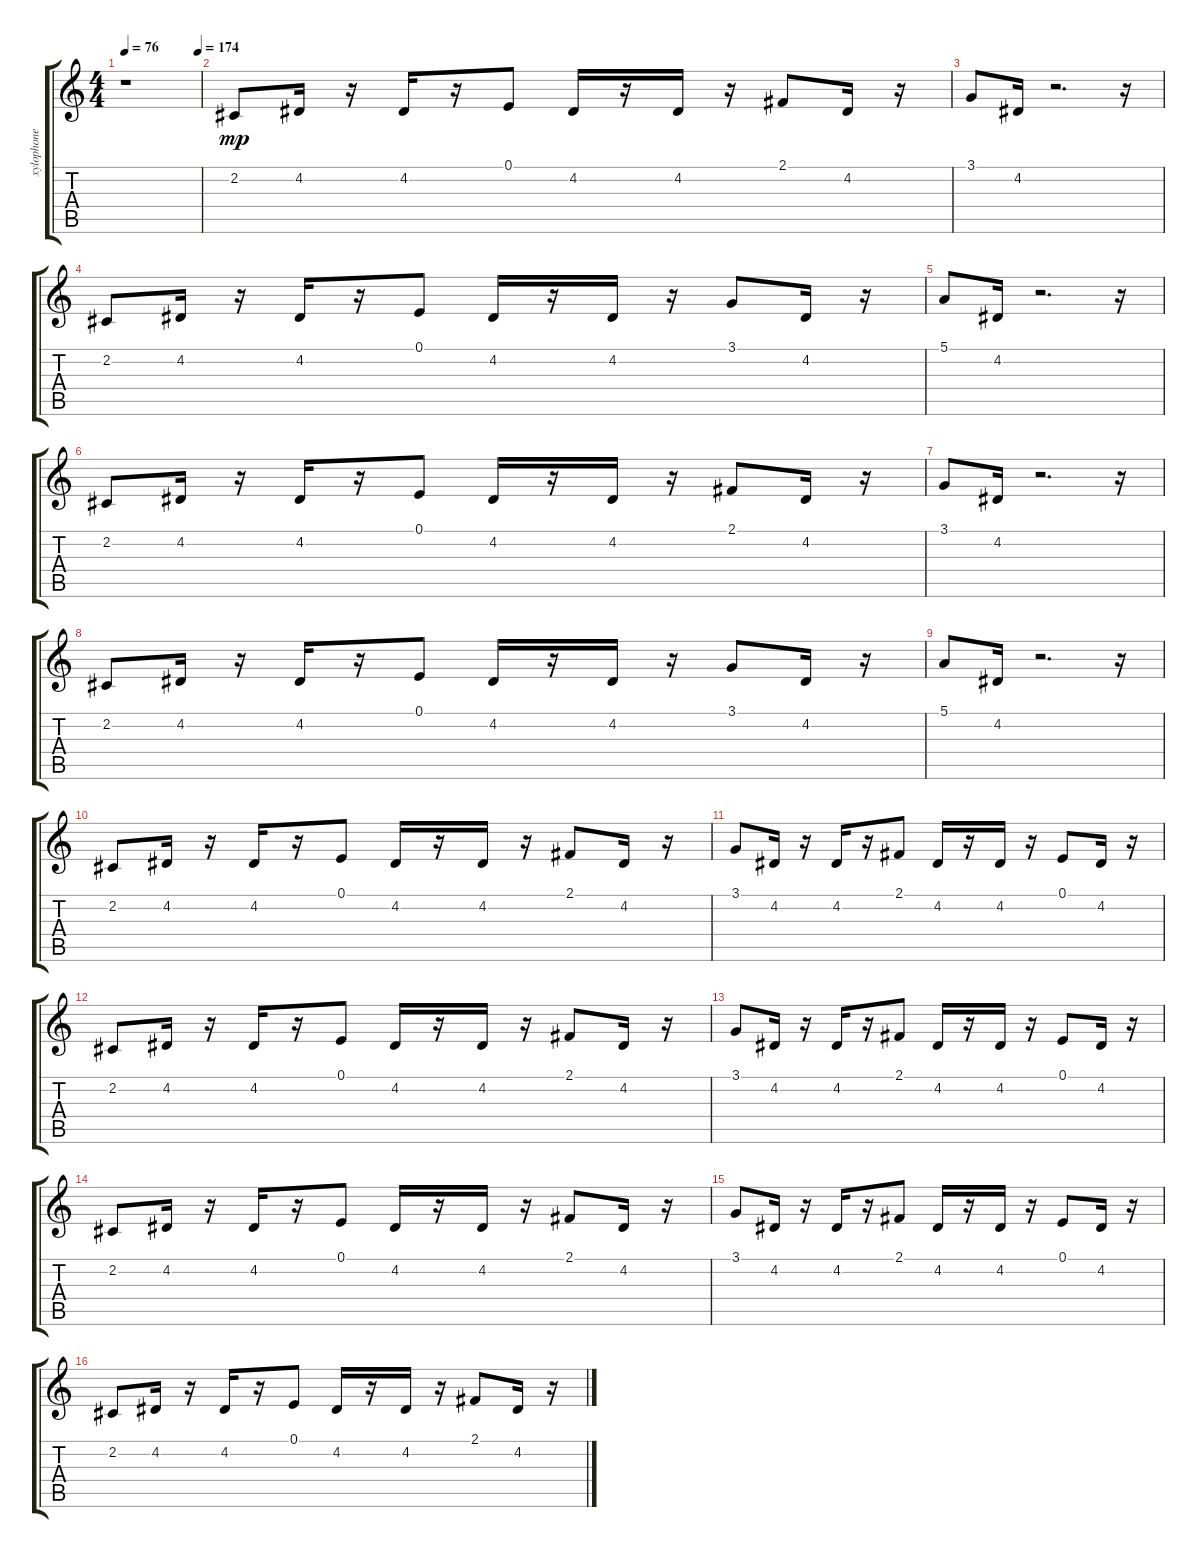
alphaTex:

\track ("xylophone" "xylophone") {instrument xylophone}
\staff {score tabs}
\tuning (E4 B3 G3 D3 A2 E2) {hide}
\ts (4 4)
\tempo 76
\tempo (174 0.96875)
\clef g2
\ks c
r.1{dy mp} |
2.2.8 4.2.16 r.16 4.2.16 r.16 0.1.8 4.2.16 r.16 4.2.16 r.16 2.1.8 4.2.16 r.16 |
3.1.8 4.2.16 r.2{d} r.16 |
2.2.8 4.2.16 r.16 4.2.16 r.16 0.1.8 4.2.16 r.16 4.2.16 r.16 3.1.8 4.2.16 r.16 |
5.1.8 4.2.16 r.2{d} r.16 |
2.2.8 4.2.16 r.16 4.2.16 r.16 0.1.8 4.2.16 r.16 4.2.16 r.16 2.1.8 4.2.16 r.16 |
3.1.8 4.2.16 r.2{d} r.16 |
2.2.8 4.2.16 r.16 4.2.16 r.16 0.1.8 4.2.16 r.16 4.2.16 r.16 3.1.8 4.2.16 r.16 |
5.1.8 4.2.16 r.2{d} r.16 |
2.2.8 4.2.16 r.16 4.2.16 r.16 0.1.8 4.2.16 r.16 4.2.16 r.16 2.1.8 4.2.16 r.16 |
3.1.8 4.2.16 r.16 4.2.16 r.16 2.1.8 4.2.16 r.16 4.2.16 r.16 0.1.8 4.2.16 r.16 |
2.2.8 4.2.16 r.16 4.2.16 r.16 0.1.8 4.2.16 r.16 4.2.16 r.16 2.1.8 4.2.16 r.16 |
3.1.8 4.2.16 r.16 4.2.16 r.16 2.1.8 4.2.16 r.16 4.2.16 r.16 0.1.8 4.2.16 r.16 |
2.2.8 4.2.16 r.16 4.2.16 r.16 0.1.8 4.2.16 r.16 4.2.16 r.16 2.1.8 4.2.16 r.16 |
3.1.8 4.2.16 r.16 4.2.16 r.16 2.1.8 4.2.16 r.16 4.2.16 r.16 0.1.8 4.2.16 r.16 |
2.2.8 4.2.16 r.16 4.2.16 r.16 0.1.8 4.2.16 r.16 4.2.16 r.16 2.1.8 4.2.16 r.16
